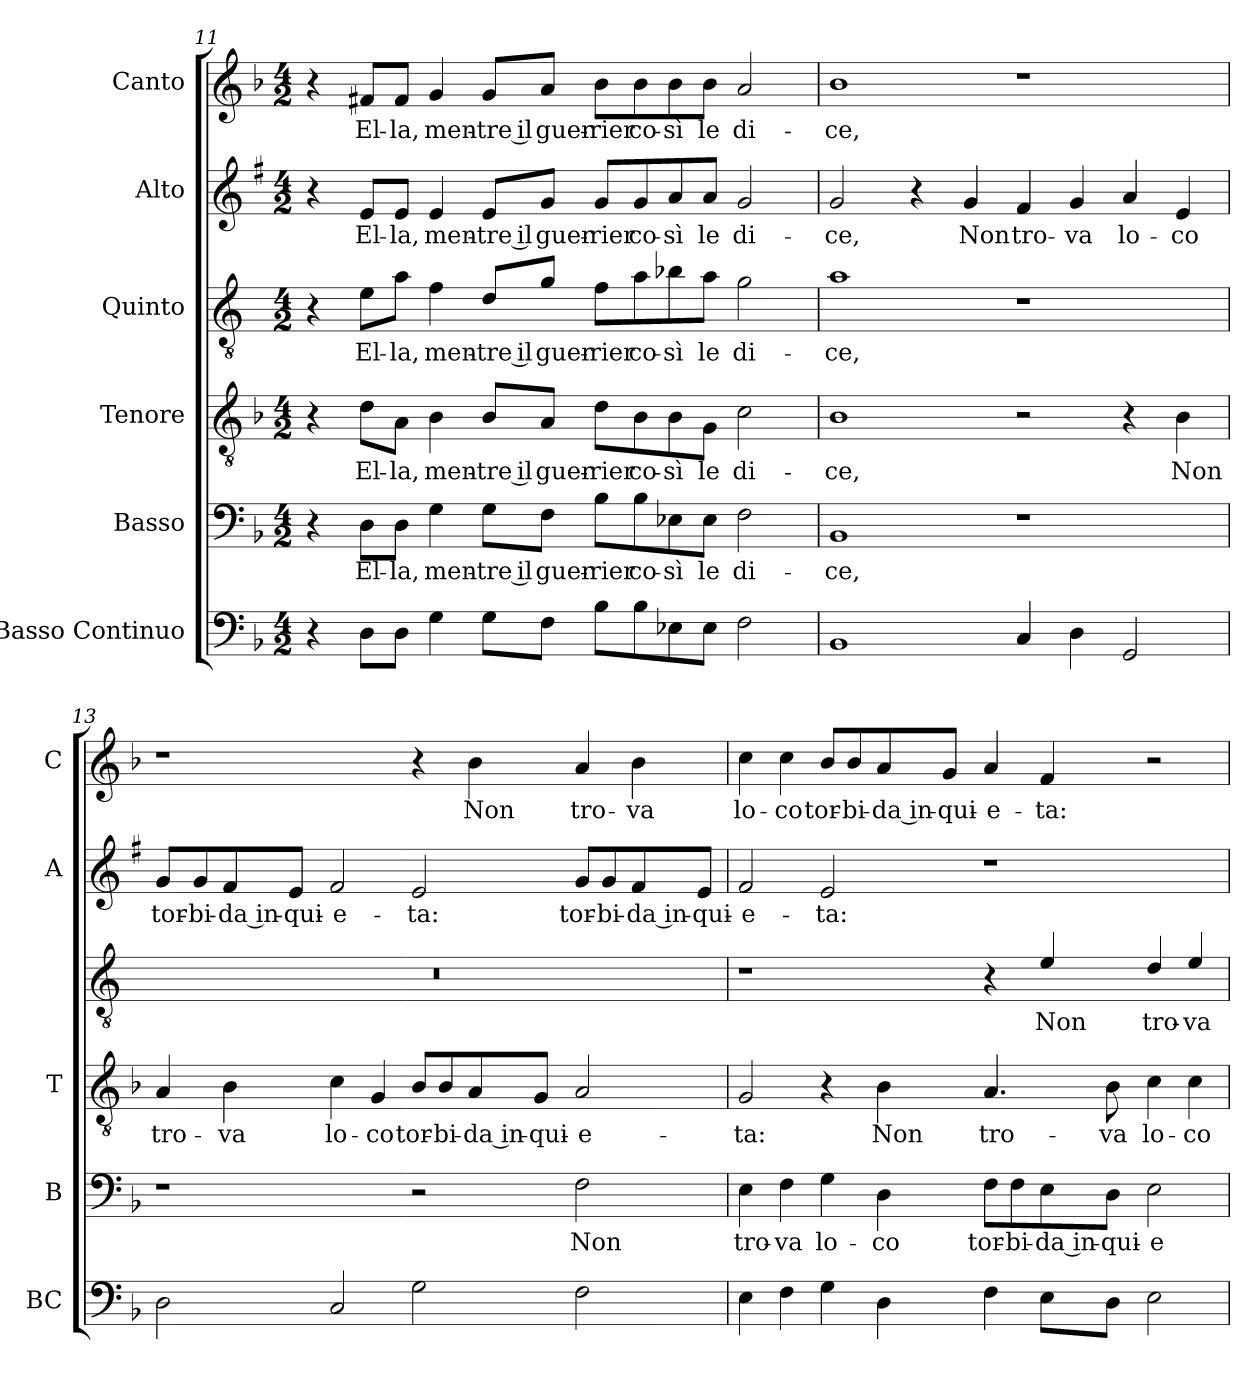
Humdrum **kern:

**kern	**kern	**text	**kern	**text	**kern	**text	**kern	**text	**kern	**text
*part6	*part5	*part5	*part4	*part4	*part3	*part3	*part2	*part2	*part1	*part1
*staff6	*staff5	*staff5	*staff4	*staff4	*staff3	*staff3	*staff2	*staff2	*staff1	*staff1
*I"Basso Continuo	*I"Basso	*	*I"Tenore	*	*I"Quinto	*	*I"Alto	*	*I"Canto	*
*I'BC	*I'B	*	*I'T	*	*	*	*I'A	*	*I'C	*
!!LO:LB:g=z
*clefF4	*clefF4	*	*clefGv2	*	*clefGv2	*	*clefG2	*	*clefG2	*
*	*	*	*	*	*ITrd4c7	*	*ITrd1c2	*	*	*
*k[b-]	*k[b-]	*	*k[b-]	*	*k[b-]	*	*k[b-]	*	*k[b-]	*
*F:	*F:	*	*F:	*	*F:	*	*F:	*	*F:	*
*M4/2	*M4/2	*	*M4/2	*	*M4/2	*	*M4/2	*	*M4/2	*
=11	=11	=11	=11	=11	=11	=11	=11	=11	=11	=11
4r	4r	.	4r	.	4r	.	4r	.	4r	.
!	!	!LO:LY:b	!	!LO:LY:b	!	!LO:LY:b	!	!LO:LY:b	!	!LO:LY:b
8D\L	8D\L	El-	8d\L	El-	8A\L	El-	8d/L	El-	8f#X/L	El-
!	!	!LO:LY:b	!	!LO:LY:b	!	!LO:LY:b	!	!LO:LY:b	!	!LO:LY:b
8D\J	8D\J	-la,	8A\J	-la,	8d\J	-la,	8d/J	-la,	8f#/J	-la,
!	!	!LO:LY:b	!	!LO:LY:b	!	!LO:LY:b	!	!LO:LY:b	!	!LO:LY:b
4G\	4G\	men-	4B-\	men-	4B-\	men-	4d/	men-	4g/	men-
!	!	!LO:LY:b	!	!LO:LY:b	!	!LO:LY:b	!	!LO:LY:b	!	!LO:LY:b
8G\L	8G\L	-tre il	8B-/L	-tre il	8G/L	-tre il	8d/L	-tre il	8g/L	-tre il
!	!	!LO:LY:b	!	!LO:LY:b	!	!LO:LY:b	!	!LO:LY:b	!	!LO:LY:b
8F\J	8F\J	guer-	8A/J	guer-	8c/J	guer-	8f/J	guer-	8a/J	guer-
!	!	!LO:LY:b	!	!LO:LY:b	!	!LO:LY:b	!	!LO:LY:b	!	!LO:LY:b
8B-\L	8B-\L	-rier	8d\L	-rier	8B-\L	-rier	8f/L	-rier	8b-\L	-rier
!	!	!LO:LY:b	!	!LO:LY:b	!	!LO:LY:b	!	!LO:LY:b	!	!LO:LY:b
8B-\	8B-\	co-	8B-\	co-	8d\	co-	8f/	co-	8b-\	co-
!	!	!LO:LY:b	!	!LO:LY:b	!	!LO:LY:b	!	!LO:LY:b	!	!LO:LY:b
8E-X\	8E-X\	-sì	8B-\	-sì	8e-X\	-sì	8g/	-sì	8b-\	-sì
!	!	!LO:LY:b	!	!LO:LY:b	!	!LO:LY:b	!	!LO:LY:b	!	!LO:LY:b
8E-\J	8E-\J	le	8G\J	le	8d\J	le	8g/J	le	8b-\J	le
!	!	!LO:LY:b	!	!LO:LY:b	!	!LO:LY:b	!	!LO:LY:b	!	!LO:LY:b
2F\	2F\	di-	2c\	di-	2c\	di-	2f/	di-	2a/	di-
=12	=12	=12	=12	=12	=12	=12	=12	=12	=12	=12
!	!	!LO:LY:b	!	!LO:LY:b	!	!LO:LY:b	!	!LO:LY:b	!	!LO:LY:b
1BB-	1BB-	-ce,	1B-	-ce,	1d	-ce,	2f/	-ce,	1b-	-ce,
.	.	.	.	.	.	.	4r	.	.	.
!	!	!	!	!	!	!	!	!LO:LY:b	!	!
.	.	.	.	.	.	.	4f/	Non	.	.
!	!	!	!	!	!	!	!	!LO:LY:b	!	!
4C/	1r	.	2r	.	1r	.	4e/	tro-	1r	.
!	!	!	!	!	!	!	!	!LO:LY:b	!	!
4D\	.	.	.	.	.	.	4f/	-va	.	.
!	!	!	!	!	!	!	!	!LO:LY:b	!	!
2GG/	.	.	4r	.	.	.	4g/	lo-	.	.
!	!	!	!	!LO:LY:b	!	!	!	!LO:LY:b	!	!
.	.	.	4B-\	Non	.	.	4d/	-co	.	.
=13	=13	=13	=13	=13	=13	=13	=13	=13	=13	=13
!	!	!	!	!LO:LY:b	!	!	!	!LO:LY:b	!	!
2D\	1r	.	4A/	tro-	0r	.	8f/L	tor-	1r	.
!	!	!	!	!	!	!	!	!LO:LY:b	!	!
.	.	.	.	.	.	.	8f/	-bi-	.	.
!	!	!	!	!LO:LY:b	!	!	!	!LO:LY:b	!	!
.	.	.	4B-\	-va	.	.	8e/	-da in-	.	.
!	!	!	!	!	!	!	!	!LO:LY:b	!	!
.	.	.	.	.	.	.	8d/J	-qui-	.	.
!	!	!	!	!LO:LY:b	!	!	!	!LO:LY:b	!	!
2C/	.	.	4c\	lo-	.	.	2e/	-e-	.	.
!	!	!	!	!LO:LY:b	!	!	!	!	!	!
.	.	.	4G/	-co	.	.	.	.	.	.
!	!	!	!	!LO:LY:b	!	!	!	!LO:LY:b	!	!
2G\	2r	.	8B-/L	tor-	.	.	2d/	-ta:	4r	.
!	!	!	!	!LO:LY:b	!	!	!	!	!	!
.	.	.	8B-/	-bi-	.	.	.	.	.	.
!	!	!	!	!LO:LY:b	!	!	!	!	!	!LO:LY:b
.	.	.	8A/	-da in-	.	.	.	.	4b-\	Non
!	!	!	!	!LO:LY:b	!	!	!	!	!	!
.	.	.	8G/J	-qui-	.	.	.	.	.	.
!	!	!LO:LY:b	!	!LO:LY:b	!	!	!	!LO:LY:b	!	!LO:LY:b
2F\	2F\	Non	2A/	-e-	.	.	8f/L	tor-	4a/	tro-
!	!	!	!	!	!	!	!	!LO:LY:b	!	!
.	.	.	.	.	.	.	8f/	-bi-	.	.
!	!	!	!	!	!	!	!	!LO:LY:b	!	!LO:LY:b
.	.	.	.	.	.	.	8e/	-da in-	4b-\	-va
!	!	!	!	!	!	!	!	!LO:LY:b	!	!
.	.	.	.	.	.	.	8d/J	-qui-	.	.
!!LO:PB:g=z
=14	=14	=14	=14	=14	=14	=14	=14	=14	=14	=14
!	!	!LO:LY:b	!	!LO:LY:b	!	!	!	!LO:LY:b	!	!LO:LY:b
4E\	4E\	tro-	2G/	-ta:	1r	.	2e/	-e-	4cc\	lo-
!	!	!LO:LY:b	!	!	!	!	!	!	!	!LO:LY:b
4F\	4F\	-va	.	.	.	.	.	.	4cc\	-co
!	!	!LO:LY:b	!	!	!	!	!	!LO:LY:b	!	!LO:LY:b
4G\	4G\	lo-	4r	.	.	.	2d/	-ta:	8b-/L	tor-
!	!	!	!	!	!	!	!	!	!	!LO:LY:b
.	.	.	.	.	.	.	.	.	8b-/	-bi-
!	!	!LO:LY:b	!	!LO:LY:b	!	!	!	!	!	!LO:LY:b
4D\	4D\	-co	4B-\	Non	.	.	.	.	8a/	-da in-
!	!	!	!	!	!	!	!	!	!	!LO:LY:b
.	.	.	.	.	.	.	.	.	8g/J	-qui-
!	!	!LO:LY:b	!	!LO:LY:b	!	!	!	!	!	!LO:LY:b
4F\	8F\L	tor-	4.A/	tro-	4r	.	1r	.	4a/	-e-
!	!	!LO:LY:b	!	!	!	!	!	!	!	!
.	8F\	-bi-	.	.	.	.	.	.	.	.
!	!	!LO:LY:b	!	!	!	!LO:LY:b	!	!	!	!LO:LY:b
8E\L	8E\	-da in-	.	.	4A/	Non	.	.	4f/	-ta:
!	!	!LO:LY:b	!	!LO:LY:b	!	!	!	!	!	!
8D\J	8D\J	-qui-	8B-\	-va	.	.	.	.	.	.
!	!	!LO:LY:b	!	!LO:LY:b	!	!LO:LY:b	!	!	!	!
2E\	2E\	-e-	4c\	lo-	4G/	tro-	.	.	2r	.
!	!	!	!	!LO:LY:b	!	!LO:LY:b	!	!	!	!
.	.	.	4c\	-co	4A/	-va	.	.	.	.
=	=	=	=	=	=	=	=	=	=	=
*-	*-	*-	*-	*-	*-	*-	*-	*-	*-	*-
